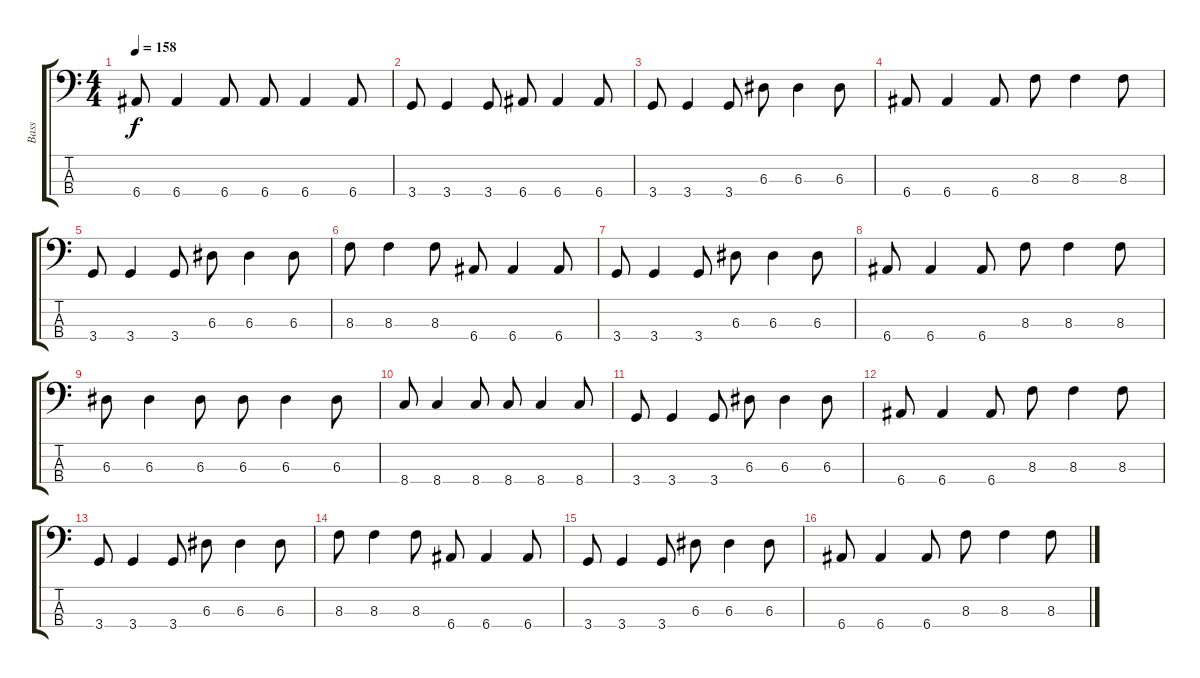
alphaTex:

\track ("Bass" "Bass") {instrument electricbasspick}
\staff {score tabs}
\tuning (G2 D2 A1 E1) {hide}
\ts (4 4)
\tempo 158
\clef f4
\ks c
6.4.8{dy f} 6.4.4 6.4.8 6.4.8 6.4.4 6.4.8 |
3.4.8 3.4.4 3.4.8 6.4.8 6.4.4 6.4.8 |
3.4.8 3.4.4 3.4.8 6.3.8 6.3.4 6.3.8 |
6.4.8 6.4.4 6.4.8 8.3.8 8.3.4 8.3.8 |
3.4.8 3.4.4 3.4.8 6.3.8 6.3.4 6.3.8 |
8.3.8 8.3.4 8.3.8 6.4.8 6.4.4 6.4.8 |
3.4.8 3.4.4 3.4.8 6.3.8 6.3.4 6.3.8 |
6.4.8 6.4.4 6.4.8 8.3.8 8.3.4 8.3.8 |
6.3.8 6.3.4 6.3.8 6.3.8 6.3.4 6.3.8 |
8.4.8 8.4.4 8.4.8 8.4.8 8.4.4 8.4.8 |
3.4.8 3.4.4 3.4.8 6.3.8 6.3.4 6.3.8 |
6.4.8 6.4.4 6.4.8 8.3.8 8.3.4 8.3.8 |
3.4.8 3.4.4 3.4.8 6.3.8 6.3.4 6.3.8 |
8.3.8 8.3.4 8.3.8 6.4.8 6.4.4 6.4.8 |
3.4.8 3.4.4 3.4.8 6.3.8 6.3.4 6.3.8 |
6.4.8 6.4.4 6.4.8 8.3.8 8.3.4 8.3.8
